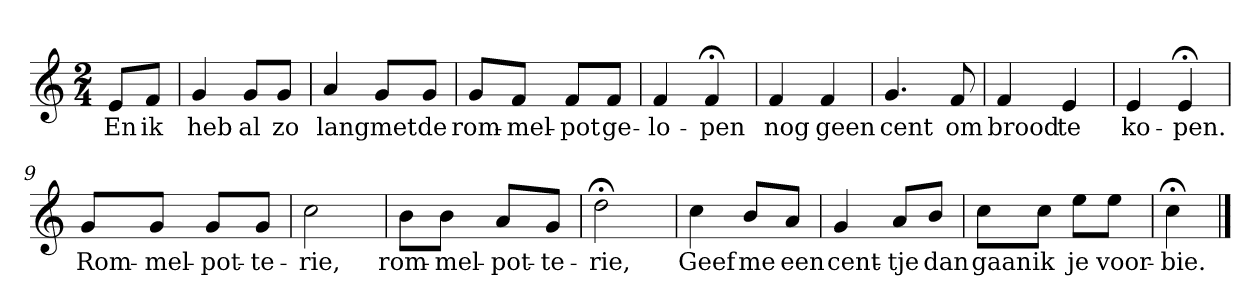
**kern	**text
*part1	*part1
*staff1	*staff1
*k[]	*
*C:	*
*M2/4	*
*MM120	*
=	=
8eL	En
8fJ	ik
=1	=1
4g	heb
8gL	al
8gJ	zo
=2	=2
4a	lang
8gL	met
8gJ	de
=3	=3
8gL	rom-
8fJ	-mel-
8fL	-pot
8fJ	ge-
=4	=4
4f	-lo-
4f;<	-pen
=5	=5
4f	nog
4f	geen
=6	=6
4.g	cent
8f	om
=7	=7
4f	brood
4e	te
=8	=8
4e	ko-
4e;<	-pen.
=9	=9
8gL	Rom-
8gJ	-mel-
8gL	-pot-
8gJ	-te-
=10	=10
2cc	-rie,
=11	=11
8bL	rom-
8bJ	-mel-
8aL	-pot-
8gJ	-te-
=12	=12
2dd;<	-rie,
=13	=13
4cc	Geef
8bL	me
8aJ	een
=14	=14
4g	cent-
8aL	-tje
8bJ	dan
=15	=15
8ccL	gaan
8ccJ	ik
8eeL	je
8eeJ	voor-
=16	=16
4cc;<	-bie.
==	==
*-	*-
